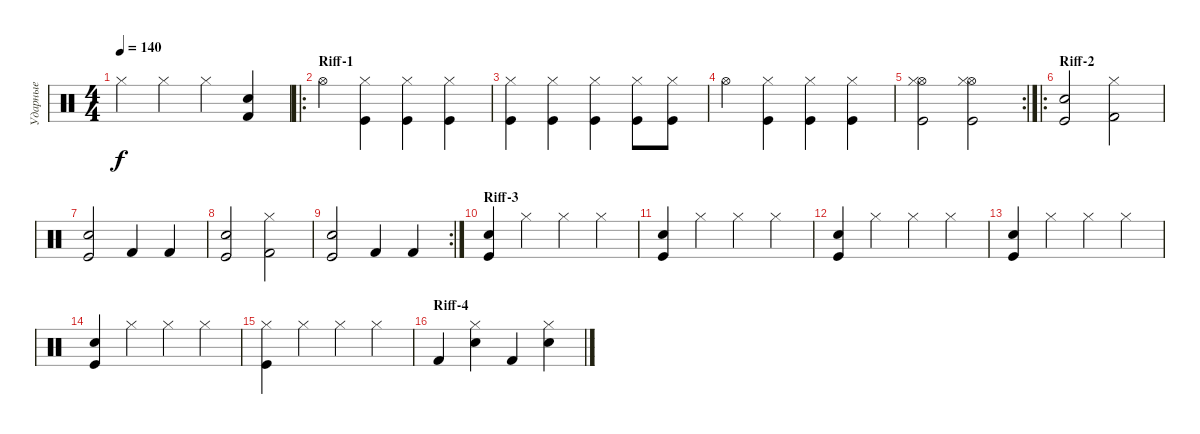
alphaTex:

\track ("Ударные" "Ударные") {instrument percussion}
\staff {score}
\articulation defaults
\ts (4 4)
\tempo 140
\clef neutral
\ks c "Hi-Hat (closed)".4{dy f} "Hi-Hat (closed)".4 "Hi-Hat (closed)".4
("Electric Snare (hit)" "Kick (hit) 2").4 |
\ro
\section ("" "Riff-1")
"Hi-Hat (open)".4 ("Kick (hit)" "Hi-Hat (closed)").4 ("Kick (hit)" "Hi-Hat (closed)").4 ("Kick (hit)" "Hi-Hat (closed)").4 |
("Kick (hit)" "Hi-Hat (closed)").4 ("Kick (hit)" "Hi-Hat (closed)").4 ("Kick (hit)" "Hi-Hat (closed)").4 ("Kick (hit)" "Hi-Hat (closed)").8 ("Kick (hit)" "Hi-Hat (closed)").8 |
"Hi-Hat (open)".4 ("Kick (hit)" "Hi-Hat (closed)").4 ("Kick (hit)" "Hi-Hat (closed)").4 ("Kick (hit)" "Hi-Hat (closed)").4 |
\rc 2
("Hi-Hat (open)" "Kick (hit)" "Hi-Hat (closed)").2 ("Hi-Hat (open)" "Kick (hit)" "Hi-Hat (closed)").2 |
\ro
\section ("" "Riff-2")
("Kick (hit)" "Electric Snare (hit)").2 ("Kick (hit) 2" "Hi-Hat (closed)").2 |
("Kick (hit)" "Electric Snare (hit)").2 "Kick (hit) 2".4 "Kick (hit) 2".4 |
("Kick (hit)" "Electric Snare (hit)").2 ("Kick (hit) 2" "Hi-Hat (closed)").2 |
\rc 2
("Kick (hit)" "Electric Snare (hit)").2 "Kick (hit) 2".4 "Kick (hit) 2".4 |
\section ("" "Riff-3")
("Kick (hit)" "Electric Snare (hit)").4 "Hi-Hat (closed)".4 "Hi-Hat (closed)".4 "Hi-Hat (closed)".4 |
("Kick (hit)" "Electric Snare (hit)").4 "Hi-Hat (closed)".4 "Hi-Hat (closed)".4 "Hi-Hat (closed)".4 |
("Kick (hit)" "Electric Snare (hit)").4 "Hi-Hat (closed)".4 "Hi-Hat (closed)".4 "Hi-Hat (closed)".4 |
("Kick (hit)" "Electric Snare (hit)").4 "Hi-Hat (closed)".4 "Hi-Hat (closed)".4 "Hi-Hat (closed)".4 |
("Kick (hit)" "Electric Snare (hit)").4 "Hi-Hat (closed)".4 "Hi-Hat (closed)".4 "Hi-Hat (closed)".4 |
("Kick (hit)" "Hi-Hat (closed)").4 "Hi-Hat (closed)".4 "Hi-Hat (closed)".4 "Hi-Hat (closed)".4 |
\section ("" "Riff-4")
"Kick (hit) 2".4 ("Hi-Hat (closed)" "Snare (hit) 2").4 "Kick (hit) 2".4 ("Hi-Hat (closed)" "Snare (hit) 2").4
